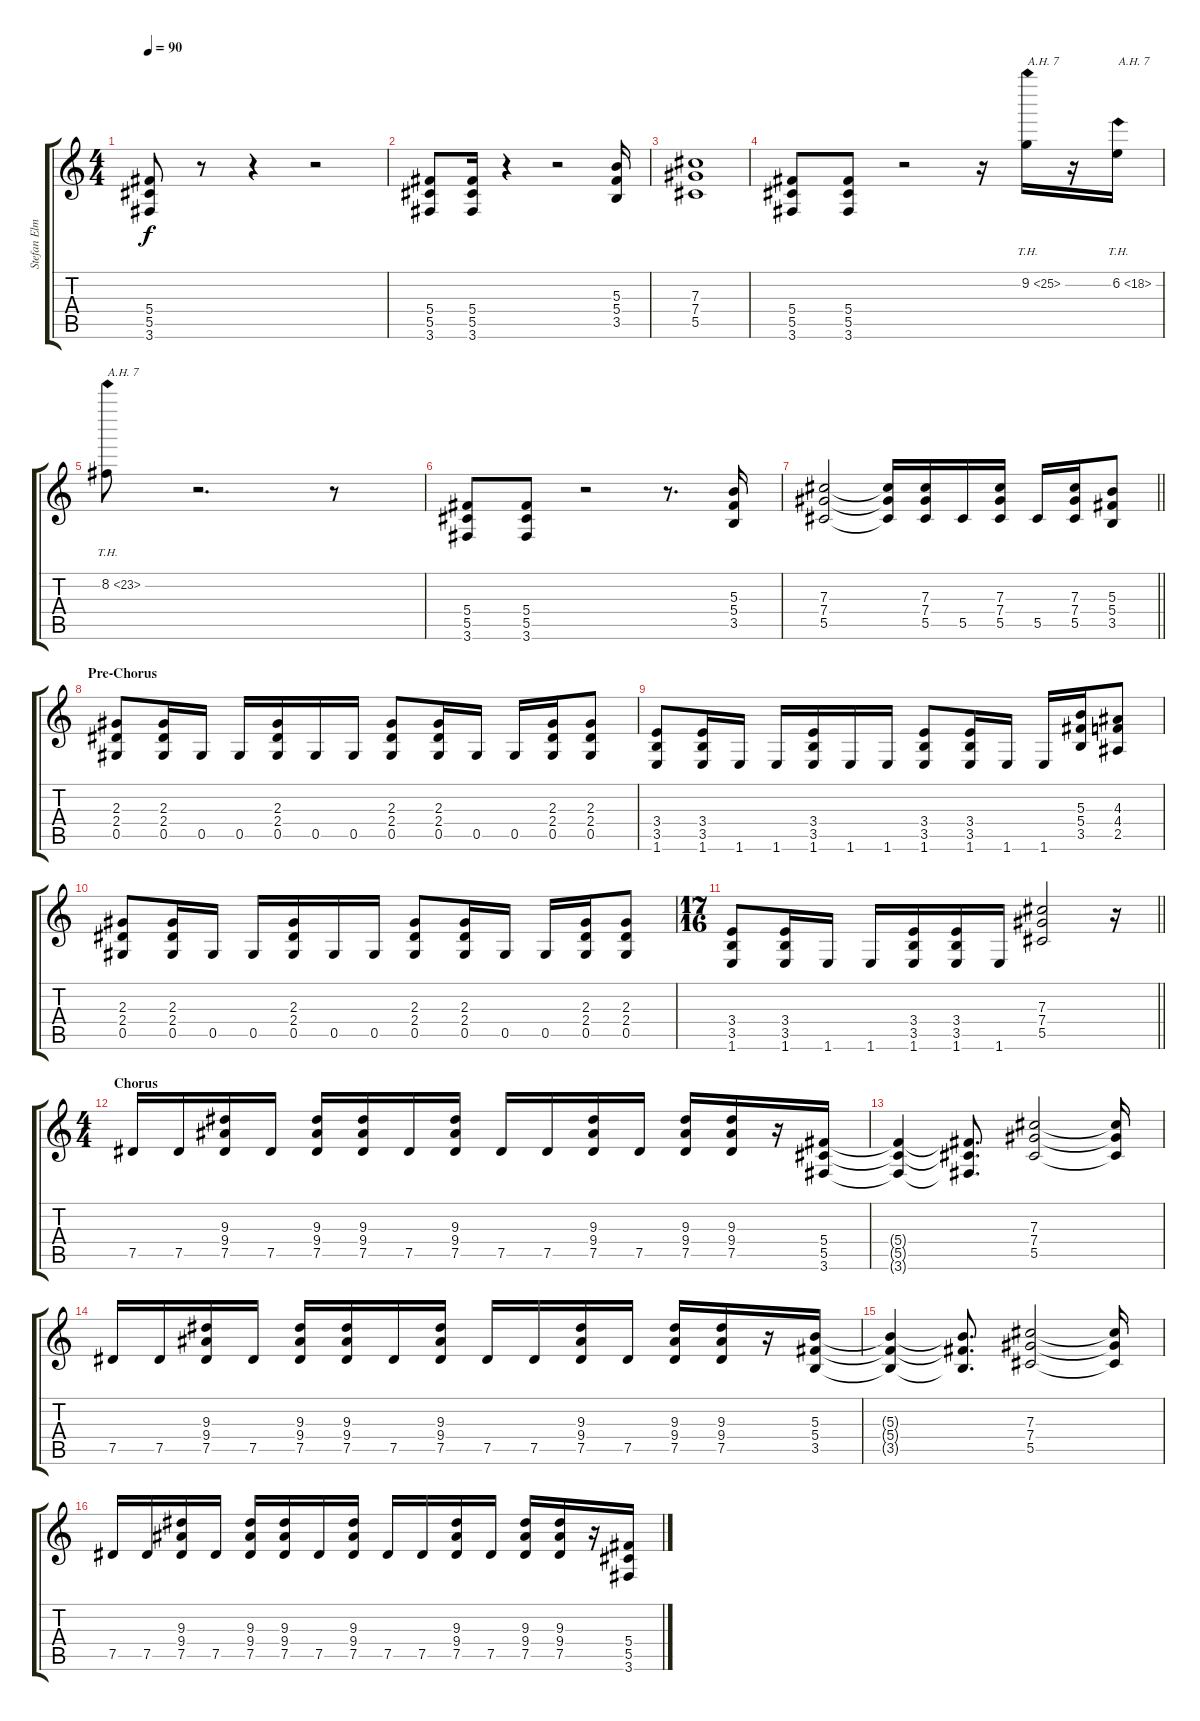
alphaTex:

\track ("Stefan Elmgren: Lead Guitar" "Stefan Elm") {instrument distortionguitar}
\staff {score tabs}
\tuning (Eb4 Bb3 Gb3 Db3 Ab2 Eb2) {hide}
\ts (4 4)
\tempo 90
\clef g2
\ks c
(5.4 5.5 3.6).8{dy f} r.8 r.4 r.2 |
(5.4 5.5 3.6).8 (5.4 5.5 3.6).16 r.4 r.2 (5.3 5.4 3.5).16 |
(7.3 7.4 5.5).1 |
(5.4 5.5 3.6).8 (5.4 5.5 3.6).8 r.2 r.16 9.2{th 16}.16{txt "A.H. 7"} r.16 6.2{th 12}.16{txt "A.H. 7"} |
8.2{th 15}.8{txt "A.H. 7"} r.2{d} r.8 |
(5.4 5.5 3.6).8 (5.4 5.5 3.6).8 r.2 r.8{d} (5.3 5.4 3.5).16 |
\barLineRight lightlight
(7.3 7.4 5.5).2 (7.3{t} 7.4{t} 5.5{t}).16 (7.3 7.4 5.5).16 5.5.16 (7.3 7.4 5.5).16 5.5.16 (7.3 7.4 5.5).16 (5.3 5.4 3.5).8 |
\section ("" "Pre-Chorus")
(2.3 2.4 0.5).8 (2.3 2.4 0.5).16 0.5.16 0.5.16 (2.3 2.4 0.5).16 0.5.16 0.5.16 (2.3 2.4 0.5).8 (2.3 2.4 0.5).16 0.5.16 0.5.16 (2.3 2.4 0.5).16 (2.3 2.4 0.5).8 |
(3.4 3.5 1.6).8 (3.4 3.5 1.6).16 1.6.16 1.6.16 (3.4 3.5 1.6).16 1.6.16 1.6.16 (3.4 3.5 1.6).8 (3.4 3.5 1.6).16 1.6.16 1.6.16 (5.3 5.4 3.5).16 (4.3 4.4 2.5).8 |
(2.3 2.4 0.5).8 (2.3 2.4 0.5).16 0.5.16 0.5.16 (2.3 2.4 0.5).16 0.5.16 0.5.16 (2.3 2.4 0.5).8 (2.3 2.4 0.5).16 0.5.16 0.5.16 (2.3 2.4 0.5).16 (2.3 2.4 0.5).8 |
\ts (17 16)
\barLineRight lightlight
(3.4 3.5 1.6).8 (3.4 3.5 1.6).16 1.6.16 1.6.16 (3.4 3.5 1.6).16 (3.4 3.5 1.6).16 1.6.16 (7.3 7.4 5.5).2 r.16 |
\ts (4 4)
\section ("" "Chorus")
7.5.16 7.5.16 (9.3 9.4 7.5).16 7.5.16 (9.3 9.4 7.5).16 (9.3 9.4 7.5).16 7.5.16 (9.3 9.4 7.5).16 7.5.16 7.5.16 (9.3 9.4 7.5).16 7.5.16 (9.3 9.4 7.5).16 (9.3 9.4 7.5).16 r.16 (5.4 5.5 3.6).16 |
(5.4{t} 5.5{t} 3.6{t}).4 (5.4{t} 5.5{t} 3.6{t}).8{d} (7.3 7.4 5.5).2 (7.3{t} 7.4{t} 5.5{t}).16 |
7.5.16 7.5.16 (9.3 9.4 7.5).16 7.5.16 (9.3 9.4 7.5).16 (9.3 9.4 7.5).16 7.5.16 (9.3 9.4 7.5).16 7.5.16 7.5.16 (9.3 9.4 7.5).16 7.5.16 (9.3 9.4 7.5).16 (9.3 9.4 7.5).16 r.16 (5.3 5.4 3.5).16 |
(5.3{t} 5.4{t} 3.5{t}).4 (5.3{t} 5.4{t} 3.5{t}).8{d} (7.3 7.4 5.5).2 (7.3{t} 7.4{t} 5.5{t}).16 |
7.5.16 7.5.16 (9.3 9.4 7.5).16 7.5.16 (9.3 9.4 7.5).16 (9.3 9.4 7.5).16 7.5.16 (9.3 9.4 7.5).16 7.5.16 7.5.16 (9.3 9.4 7.5).16 7.5.16 (9.3 9.4 7.5).16 (9.3 9.4 7.5).16 r.16 (5.4 5.5 3.6).16
